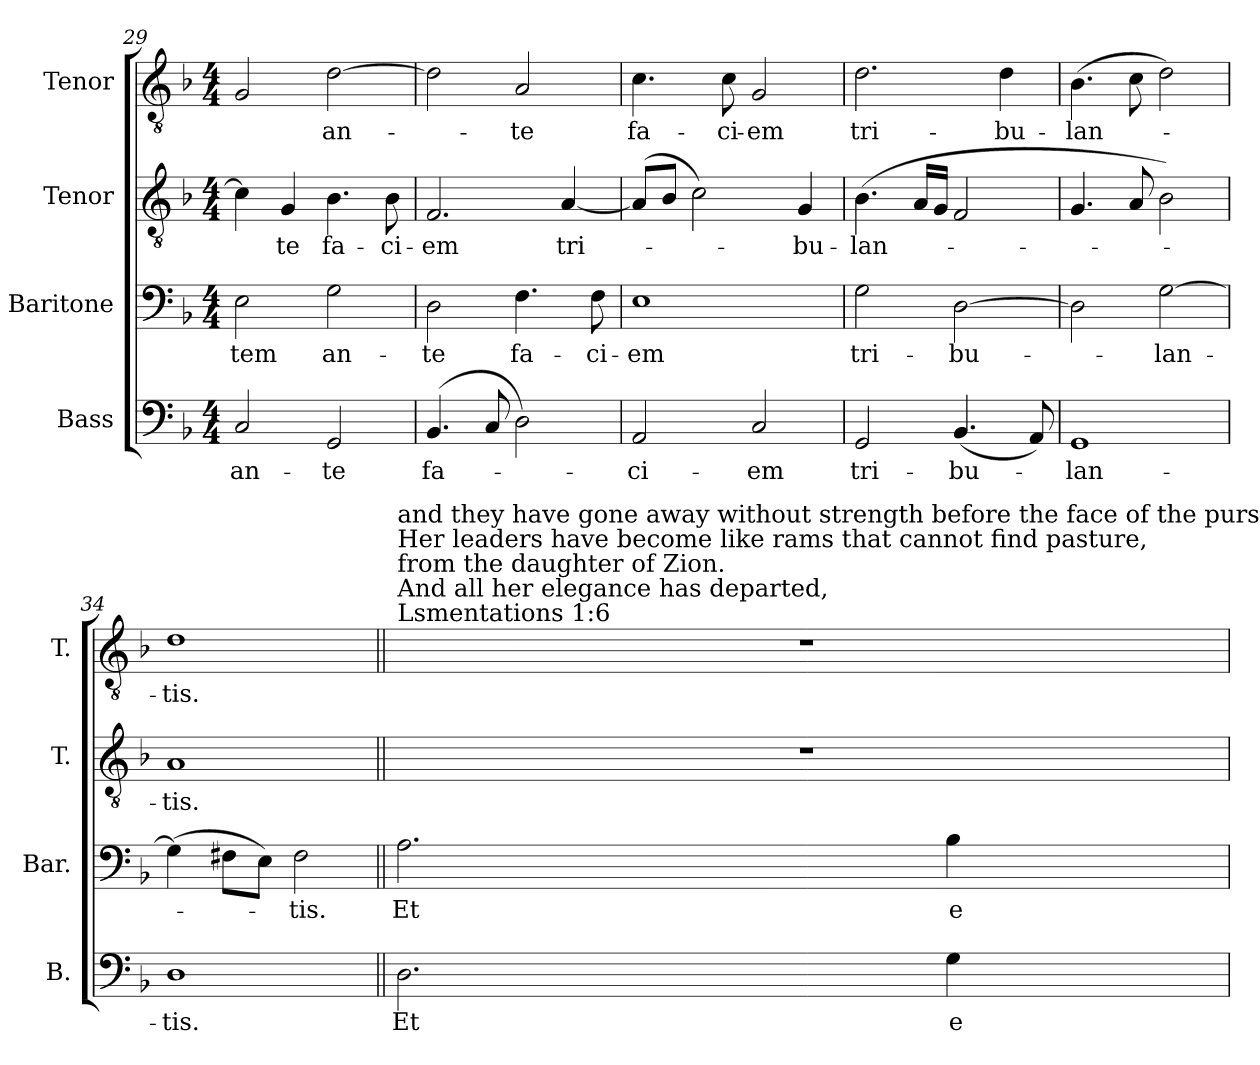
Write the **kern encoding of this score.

**kern	**text	**kern	**text	**kern	**text	**kern	**text
*part4	*part4	*part3	*part3	*part2	*part2	*part1	*part1
*staff4	*staff4	*staff3	*staff3	*staff2	*staff2	*staff1	*staff1
*I"Bass	*	*I"Baritone	*	*I"Tenor	*	*I"Tenor	*
*I'B.	*	*I'Bar.	*	*I'T.	*	*I'T.	*
!!LO:LB:g=z
*clefF4	*	*clefF4	*	*clefGv2	*	*clefGv2	*
*	*	*	*	*ITrd7c12	*	*ITrd7c12	*
*k[b-]	*	*k[b-]	*	*k[b-]	*	*k[b-]	*
*F:	*	*F:	*	*F:	*	*F:	*
*M4/4	*	*M4/4	*	*M4/4	*	*M4/4	*
=29	=29	=29	=29	=29	=29	=29	=29
!	!LO:LY:b:color=#000000	!	!	!	!	!	!
!	!	!	!LO:LY:b:color=#000000	!	!	!	!
2Ci/	an-	2Ei\	-tem	4Ci\]	.	2GGi/	.
!	!	!	!	!	!LO:LY:b:color=#000000	!	!
.	.	.	.	4GGi/	-te	.	.
!	!LO:LY:b:color=#000000	!	!	!	!	!	!
!	!	!	!LO:LY:b:color=#000000	!	!	!	!
!	!	!	!	!	!LO:LY:b:color=#000000	!	!
!	!	!	!	!	!	!	!LO:LY:b:color=#000000
2GGi/	-te	2Gi\	an-	4.BB-i\	fa-	[2Di\	an-
!	!	!	!	!	!LO:LY:b:color=#000000	!	!
.	.	.	.	8BB-i\	-ci-	.	.
=30	=30	=30	=30	=30	=30	=30	=30
!	!LO:LY:b:color=#000000	!	!	!	!	!	!
!	!	!	!LO:LY:b:color=#000000	!	!	!	!
!	!	!	!	!	!LO:LY:b:color=#000000	!	!
(4.BB-i/	fa-	2Di\	-te	2.FFi/	-em	2Di\]	.
8Ci/	.	.	.	.	.	.	.
!	!	!	!LO:LY:b:color=#000000	!	!	!	!
!	!	!	!	!	!	!	!LO:LY:b:color=#000000
2Di\)	.	4.Fi\	fa-	.	.	2AAi/	-te
!	!	!	!	!	!LO:LY:b:color=#000000	!	!
.	.	.	.	[4AAi/	tri-	.	.
!	!	!	!LO:LY:b:color=#000000	!	!	!	!
.	.	8Fi\	-ci-	.	.	.	.
=31	=31	=31	=31	=31	=31	=31	=31
!	!LO:LY:b:color=#000000	!	!	!	!	!	!
!	!	!	!LO:LY:b:color=#000000	!	!	!	!
!	!	!	!	!	!	!	!LO:LY:b:color=#000000
2AAi/	-ci-	1Ei	-em	(8AAi/L]	.	4.Ci\	fa-
.	.	.	.	8BB-i/J	.	.	.
.	.	.	.	2Ci\)	.	.	.
!	!	!	!	!	!	!	!LO:LY:b:color=#000000
.	.	.	.	.	.	8Ci\	-ci-
!	!LO:LY:b:color=#000000	!	!	!	!	!	!
!	!	!	!	!	!	!	!LO:LY:b:color=#000000
2Ci/	-em	.	.	.	.	2GGi/	-em
!	!	!	!	!	!LO:LY:b:color=#000000	!	!
.	.	.	.	4GGi/	-bu-	.	.
=32	=32	=32	=32	=32	=32	=32	=32
!	!LO:LY:b:color=#000000	!	!	!	!	!	!
!	!	!	!LO:LY:b:color=#000000	!	!	!	!
!	!	!	!	!	!LO:LY:b:color=#000000	!	!
!	!	!	!	!	!	!	!LO:LY:b:color=#000000
2GGi/	tri-	2Gi\	tri-	(4.BB-i\	-lan-	2.Di\	tri-
.	.	.	.	16AAi/LL	.	.	.
.	.	.	.	16GGi/JJ	.	.	.
!	!LO:LY:b:color=#000000	!	!	!	!	!	!
!	!	!	!LO:LY:b:color=#000000	!	!	!	!
(4.BB-i/	-bu-	[2Di\	-bu-	2FFi/	.	.	.
!	!	!	!	!	!	!	!LO:LY:b:color=#000000
.	.	.	.	.	.	4Di\	-bu-
8AAi/)	.	.	.	.	.	.	.
=33	=33	=33	=33	=33	=33	=33	=33
!	!LO:LY:b:color=#000000	!	!	!	!	!	!
!	!	!	!	!	!	!	!LO:LY:b:color=#000000
1GGi	-lan-	2Di\]	.	4.GGi/	.	(4.BB-i\	-lan-
.	.	.	.	8AAi/	.	8Ci\	.
!	!	!	!LO:LY:b:color=#000000	!	!	!	!
.	.	[2Gi\	-lan-	2BB-i\)	.	2Di\)	.
=34	=34	=34	=34	=34	=34	=34	=34
!	!LO:LY:b:color=#000000	!	!	!	!	!	!
!	!	!	!	!	!LO:LY:b:color=#000000	!	!
!	!	!	!	!	!	!	!LO:LY:b:color=#000000
1Di	-tis.	(4Gi\]	.	1AAi	-tis.	1Di	-tis.
.	.	8F#Xi\L	.	.	.	.	.
.	.	8Ei\J)	.	.	.	.	.
!	!	!	!LO:LY:b:color=#000000	!	!	!	!
.	.	2F#i\	-tis.	.	.	.	.
!!LO:LB:g=z
=35||	=35||	=35||	=35||	=35||	=35||	=35||	=35||
!	!LO:LY:b:color=#000000	!	!	!	!	!	!
!	!	!	!	!	!	!LO:TX:a:t=Lsmentations 1&colon;6	!
!	!	!	!	!	!	!LO:TX:t=And all her elegance has departed,	!
!	!	!	!	!	!	!LO:TX:t=from the daughter of Zion.	!
!	!	!	!	!	!	!LO:TX:t=Her leaders have become like rams that cannot find pasture,	!
!	!	!	!	!	!	!LO:TX:t=and they have gone away without strength before the face of the pursuer.	!
!	!	!	!LO:LY:b:color=#000000	!	!	!	!
2.Di\	Et	2.Ai\	Et	1r	.	1r	.
!	!LO:LY:b:color=#000000	!	!	!	!	!	!
!	!	!	!LO:LY:b:color=#000000	!	!	!	!
4Gi\	e-	4B-i\	e-	.	.	.	.
=	=	=	=	=	=	=	=
*-	*-	*-	*-	*-	*-	*-	*-
